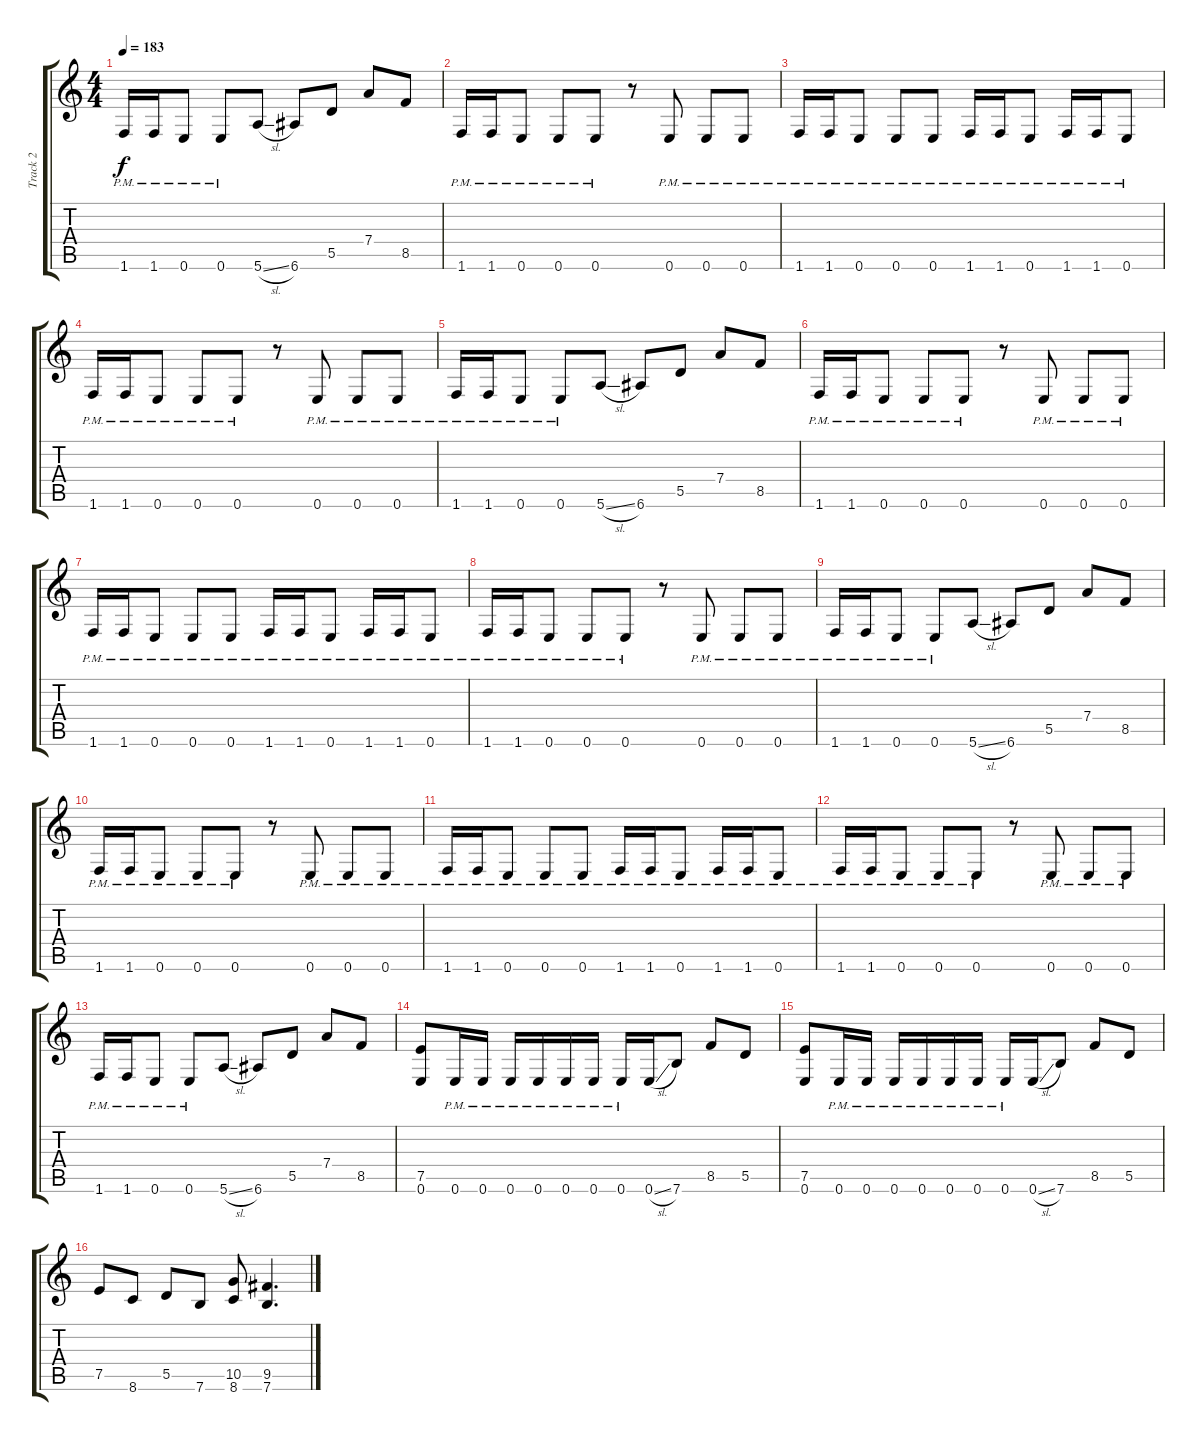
\track ("Track 2" "Track 2") {instrument overdrivenguitar}
\staff {score tabs}
\tuning (E4 B3 G3 D3 A2 E2) {hide}
\ts (4 4)
\tempo 183
\clef g2
\ks c
1.6{pm}.16{dy f} 1.6{pm}.16 0.6{pm}.8 0.6{pm}.8 5.6{sl}.8 6.6.8 5.5.8 7.4.8 8.5.8 |
1.6{pm}.16 1.6{pm}.16 0.6{pm}.8 0.6{pm}.8 0.6{pm}.8 r.8 0.6{pm}.8 0.6{pm}.8 0.6{pm}.8 |
1.6{pm}.16 1.6{pm}.16 0.6{pm}.8 0.6{pm}.8 0.6{pm}.8 1.6{pm}.16 1.6{pm}.16 0.6{pm}.8 1.6{pm}.16 1.6{pm}.16 0.6{pm}.8 |
1.6{pm}.16 1.6{pm}.16 0.6{pm}.8 0.6{pm}.8 0.6{pm}.8 r.8 0.6{pm}.8 0.6{pm}.8 0.6{pm}.8 |
1.6{pm}.16 1.6{pm}.16 0.6{pm}.8 0.6{pm}.8 5.6{sl}.8 6.6.8 5.5.8 7.4.8 8.5.8 |
1.6{pm}.16 1.6{pm}.16 0.6{pm}.8 0.6{pm}.8 0.6{pm}.8 r.8 0.6{pm}.8 0.6{pm}.8 0.6{pm}.8 |
1.6{pm}.16 1.6{pm}.16 0.6{pm}.8 0.6{pm}.8 0.6{pm}.8 1.6{pm}.16 1.6{pm}.16 0.6{pm}.8 1.6{pm}.16 1.6{pm}.16 0.6{pm}.8 |
1.6{pm}.16 1.6{pm}.16 0.6{pm}.8 0.6{pm}.8 0.6{pm}.8 r.8 0.6{pm}.8 0.6{pm}.8 0.6{pm}.8 |
1.6{pm}.16 1.6{pm}.16 0.6{pm}.8 0.6{pm}.8 5.6{sl}.8 6.6.8 5.5.8 7.4.8 8.5.8 |
1.6{pm}.16 1.6{pm}.16 0.6{pm}.8 0.6{pm}.8 0.6{pm}.8 r.8 0.6{pm}.8 0.6{pm}.8 0.6{pm}.8 |
1.6{pm}.16 1.6{pm}.16 0.6{pm}.8 0.6{pm}.8 0.6{pm}.8 1.6{pm}.16 1.6{pm}.16 0.6{pm}.8 1.6{pm}.16 1.6{pm}.16 0.6{pm}.8 |
1.6{pm}.16 1.6{pm}.16 0.6{pm}.8 0.6{pm}.8 0.6{pm}.8 r.8 0.6{pm}.8 0.6{pm}.8 0.6{pm}.8 |
1.6{pm}.16 1.6{pm}.16 0.6{pm}.8 0.6{pm}.8 5.6{sl}.8 6.6.8 5.5.8 7.4.8 8.5.8 |
(7.5 0.6).8 0.6{pm}.16 0.6{pm}.16 0.6{pm}.16 0.6{pm}.16 0.6{pm}.16 0.6{pm}.16 0.6{pm}.16 0.6{sl}.16 7.6.8 8.5.8 5.5.8 |
(7.5 0.6).8 0.6{pm}.16 0.6{pm}.16 0.6{pm}.16 0.6{pm}.16 0.6{pm}.16 0.6{pm}.16 0.6{pm}.16 0.6{sl}.16 7.6.8 8.5.8 5.5.8 |
7.5.8 8.6.8 5.5.8 7.6.8 (10.5 8.6).8 (9.5 7.6).4{d}
